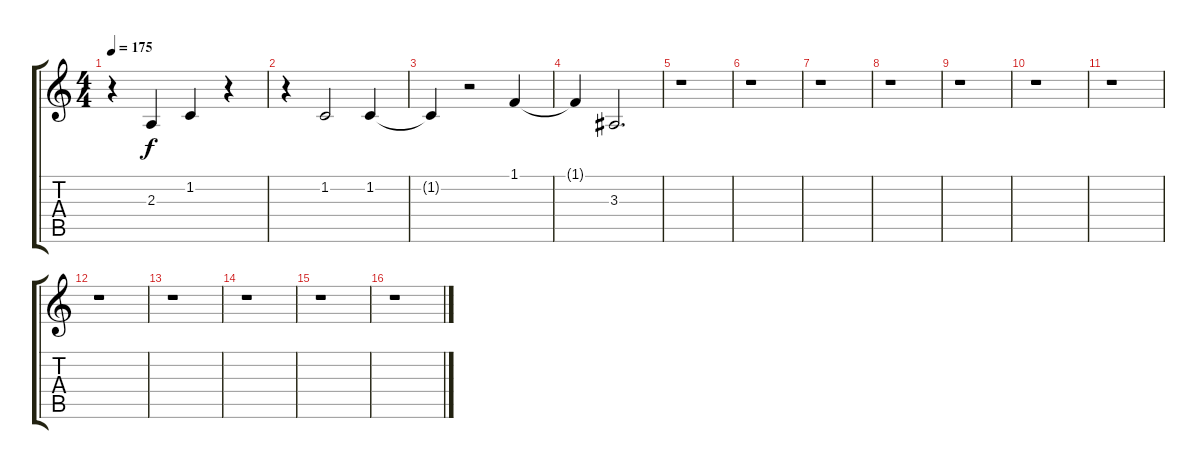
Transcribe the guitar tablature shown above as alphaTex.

\track "" {instrument lead2sawtooth}
\staff {score tabs}
\tuning (E4 B3 G3 D3 A2 E2) {hide}
\ts (4 4)
\tempo 175
\clef g2
\ks c
r.4{dy f} 2.3.4 1.2.4 r.4 |
r.4 1.2.2 1.2.4 |
1.2{t}.4 r.2 1.1.4 |
1.1{t}.4 3.3.2{d} |
r.1 |
r.1 |
r.1 |
r.1 |
r.1 |
r.1 |
r.1 |
r.1 |
r.1 |
r.1 |
r.1 |
r.1
